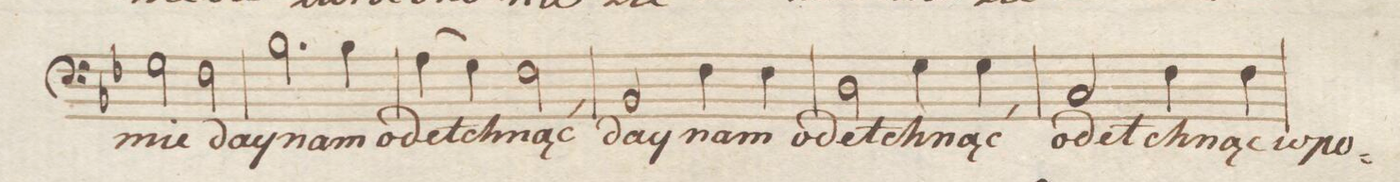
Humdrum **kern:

**kern	**text	**dynam
*I"Baſso.	*	*
*clefF4	*	*
*k[b-e-]	*	*
*met(c|)	*	*
*M2/2	*	*
2G\	-mie	.
2F\	day	.
=83	=83	=83
2.B-\	nam	.
4B-\	o-	.
=84	=84	=84
(4A\	-detch-	.
4G\)	.	.
2F\	-nąć	.
=85	=85	=85
2BB-/	day	.
4F\	nam	.
4F\	o-	.
=86	=86	=86
2D\	-detch-	.
4G\	-nąć	.
4G\	o-	.
=87	=87	=87
2C/	-detch-	.
4F\	-nąć	.
4F\	w_po-	.
=88	=88	=88
*-	*-	*-
